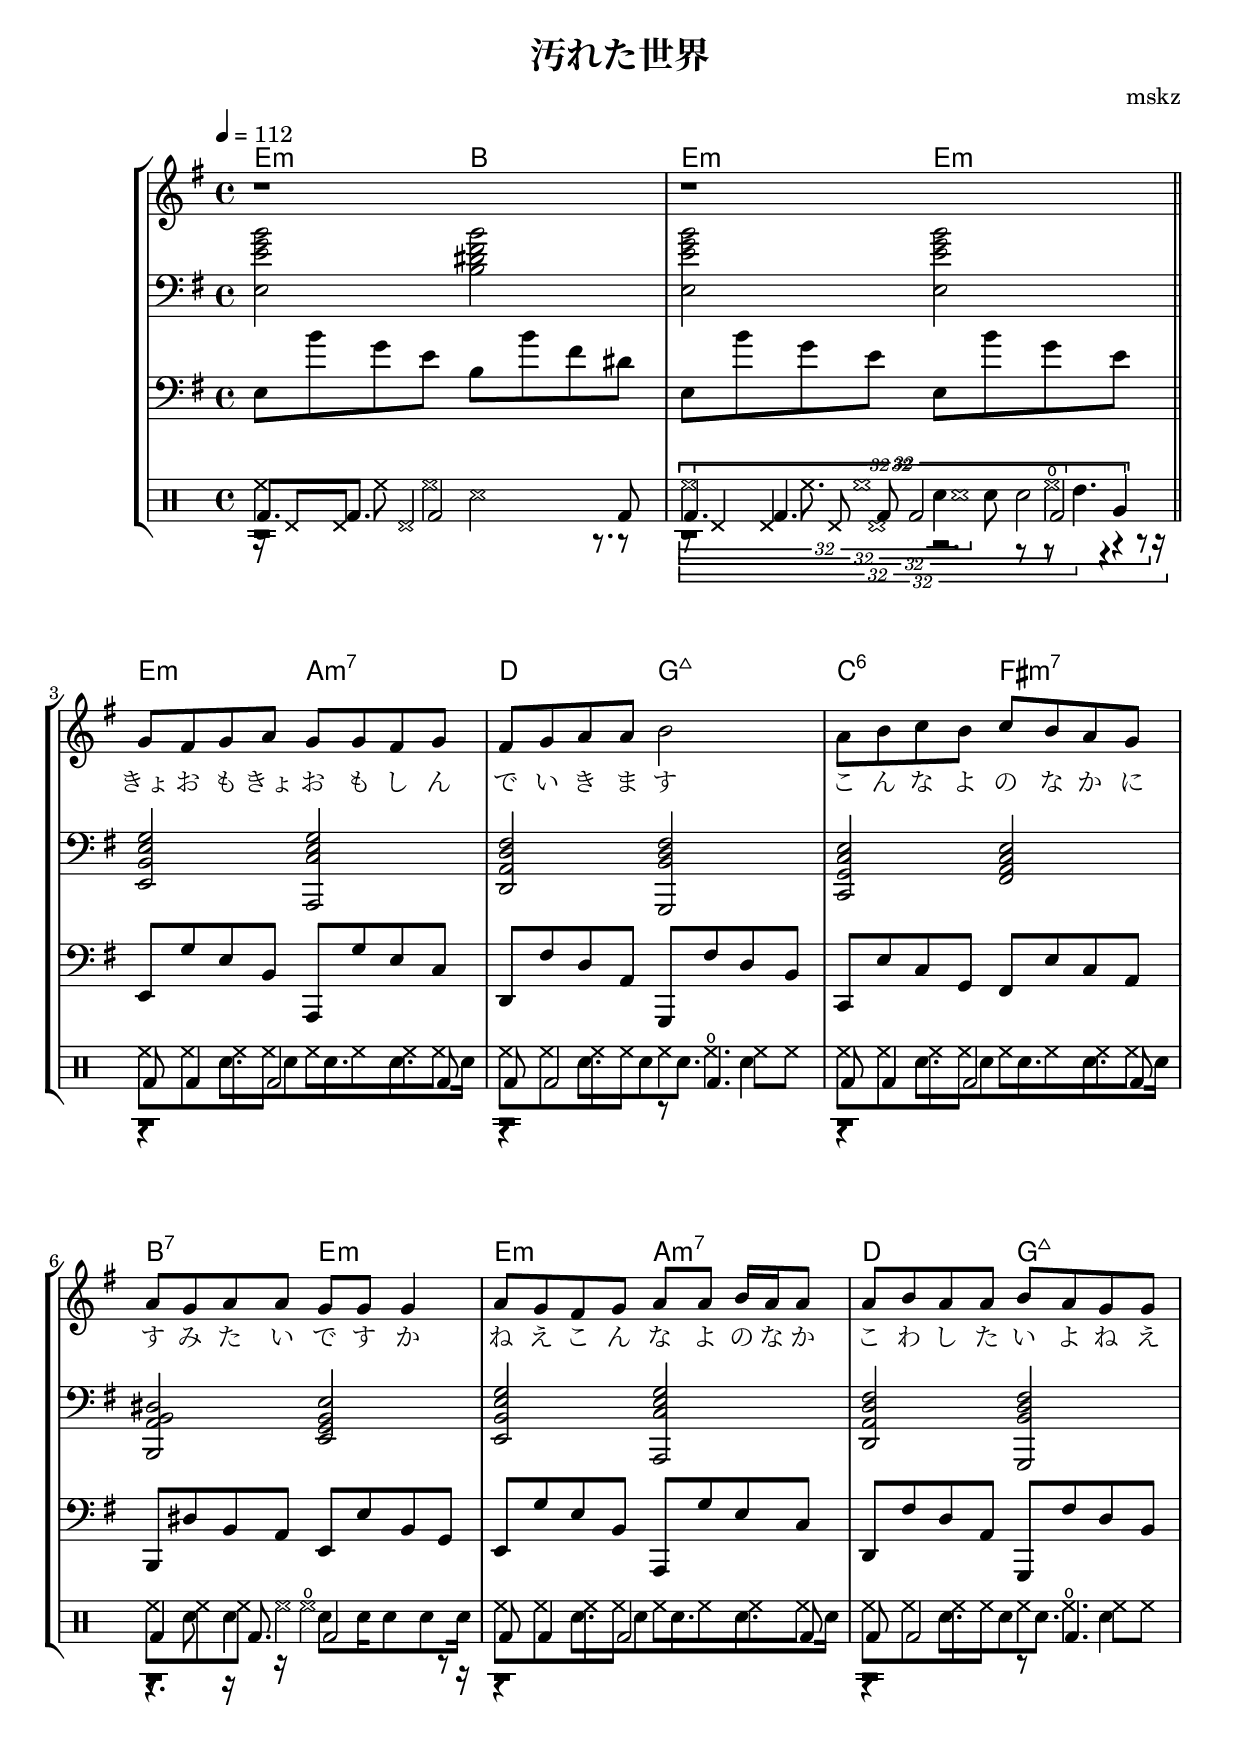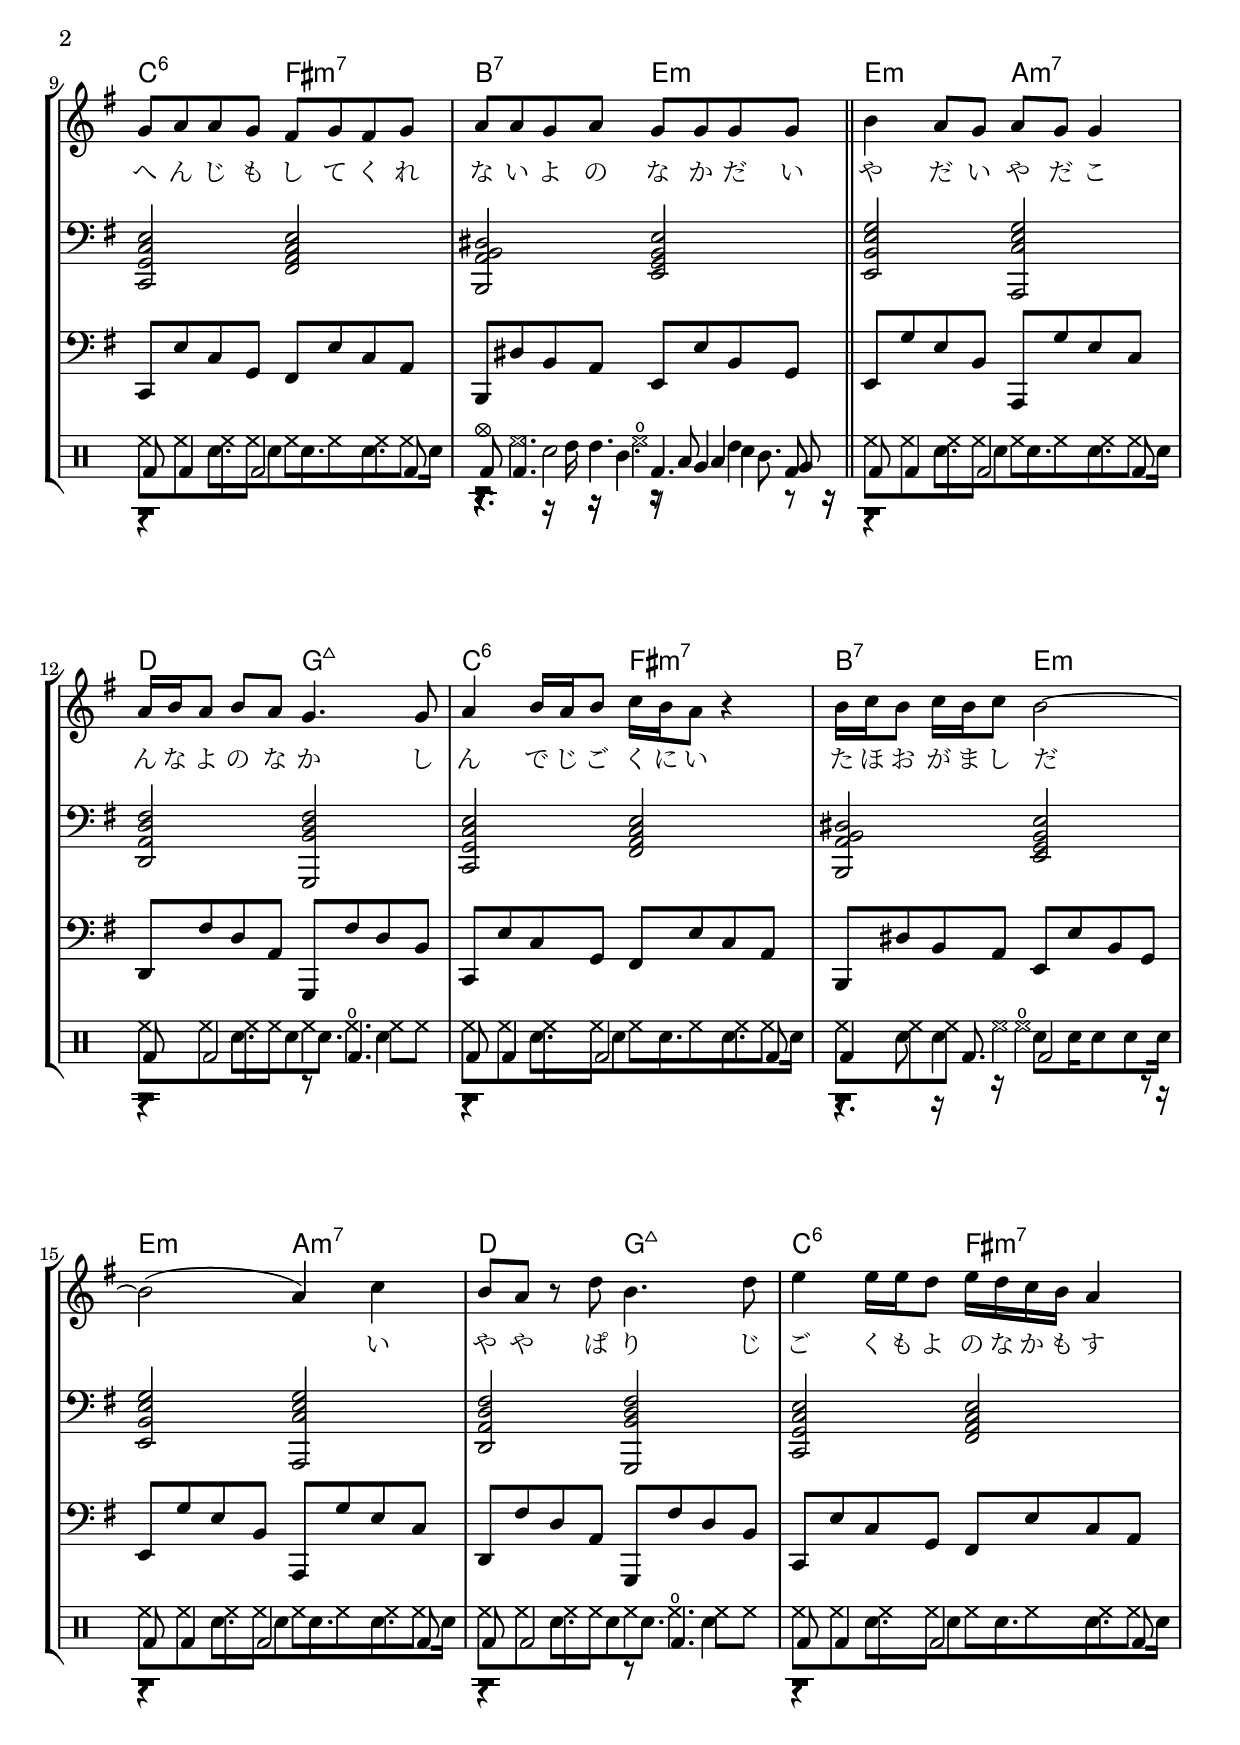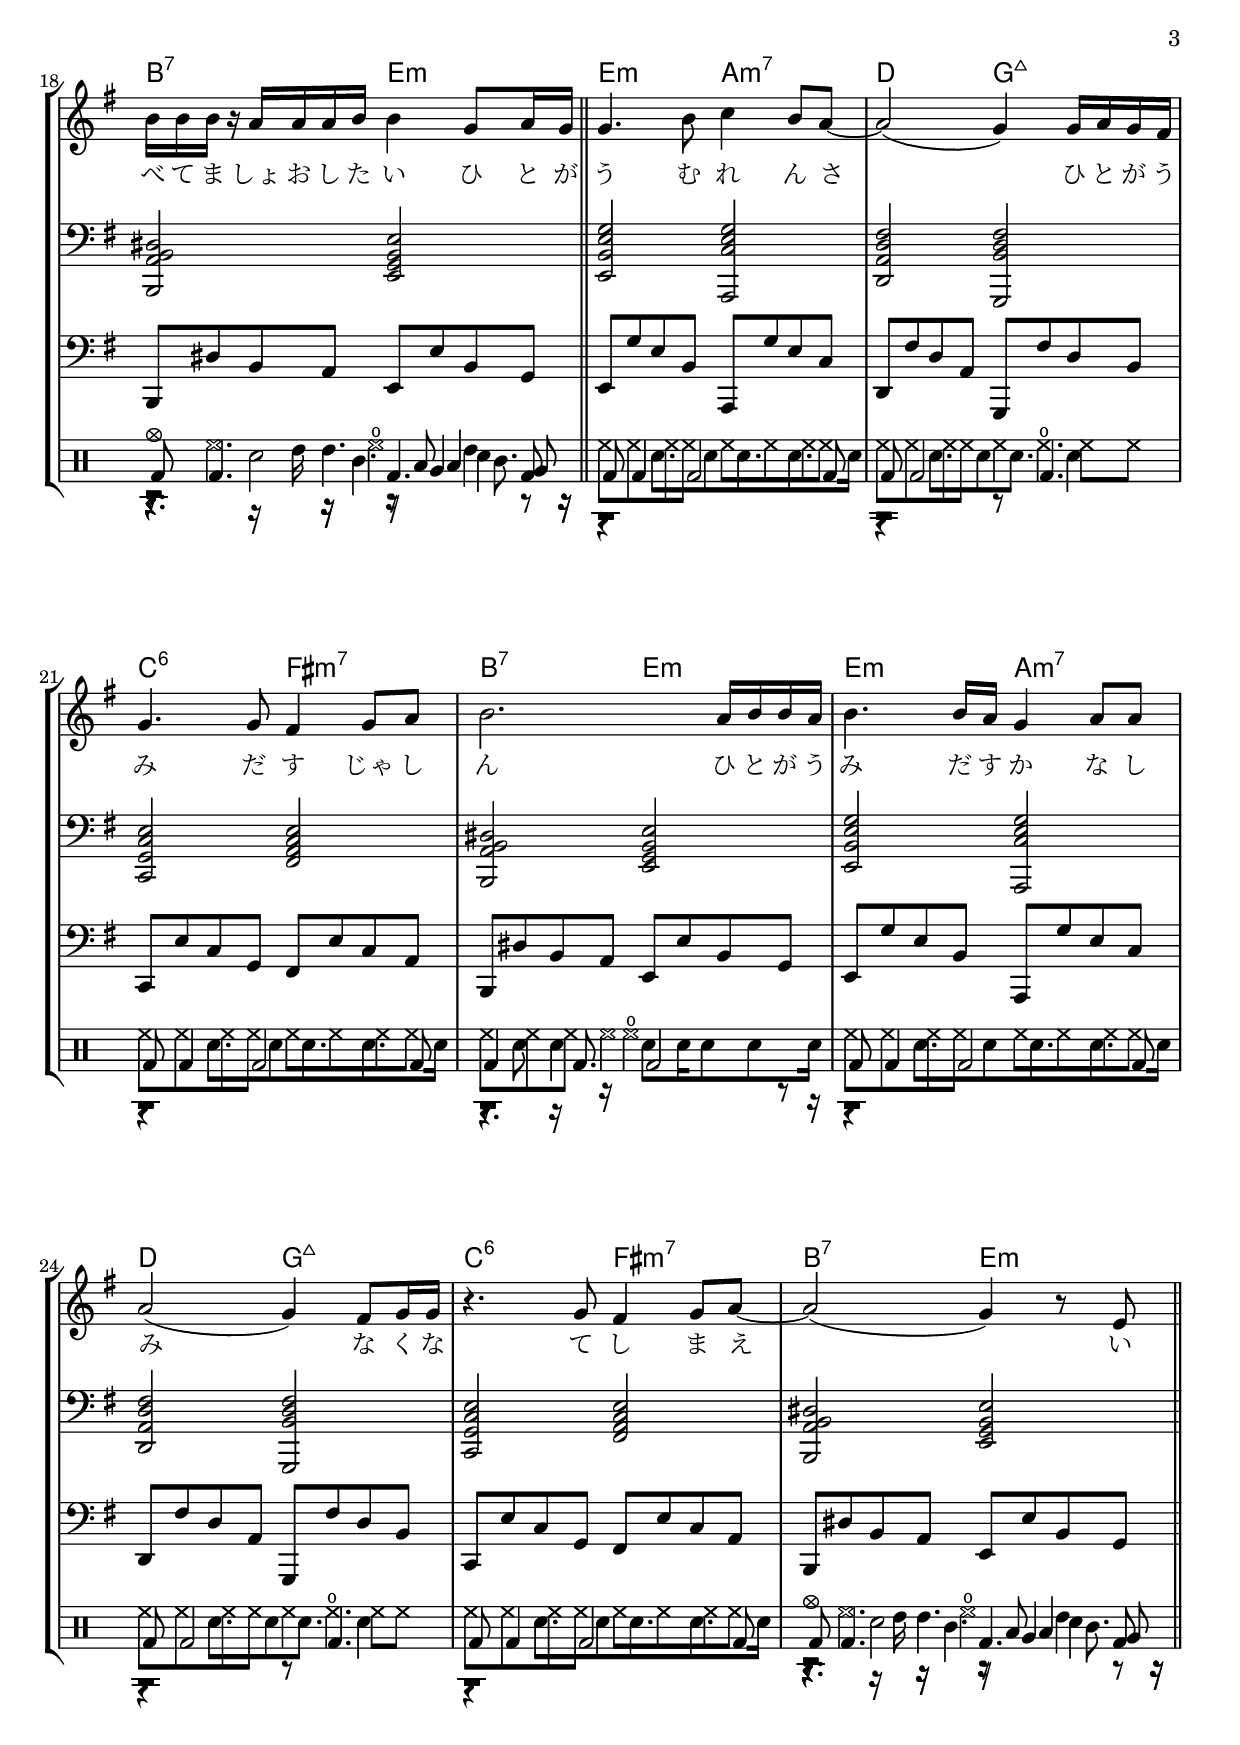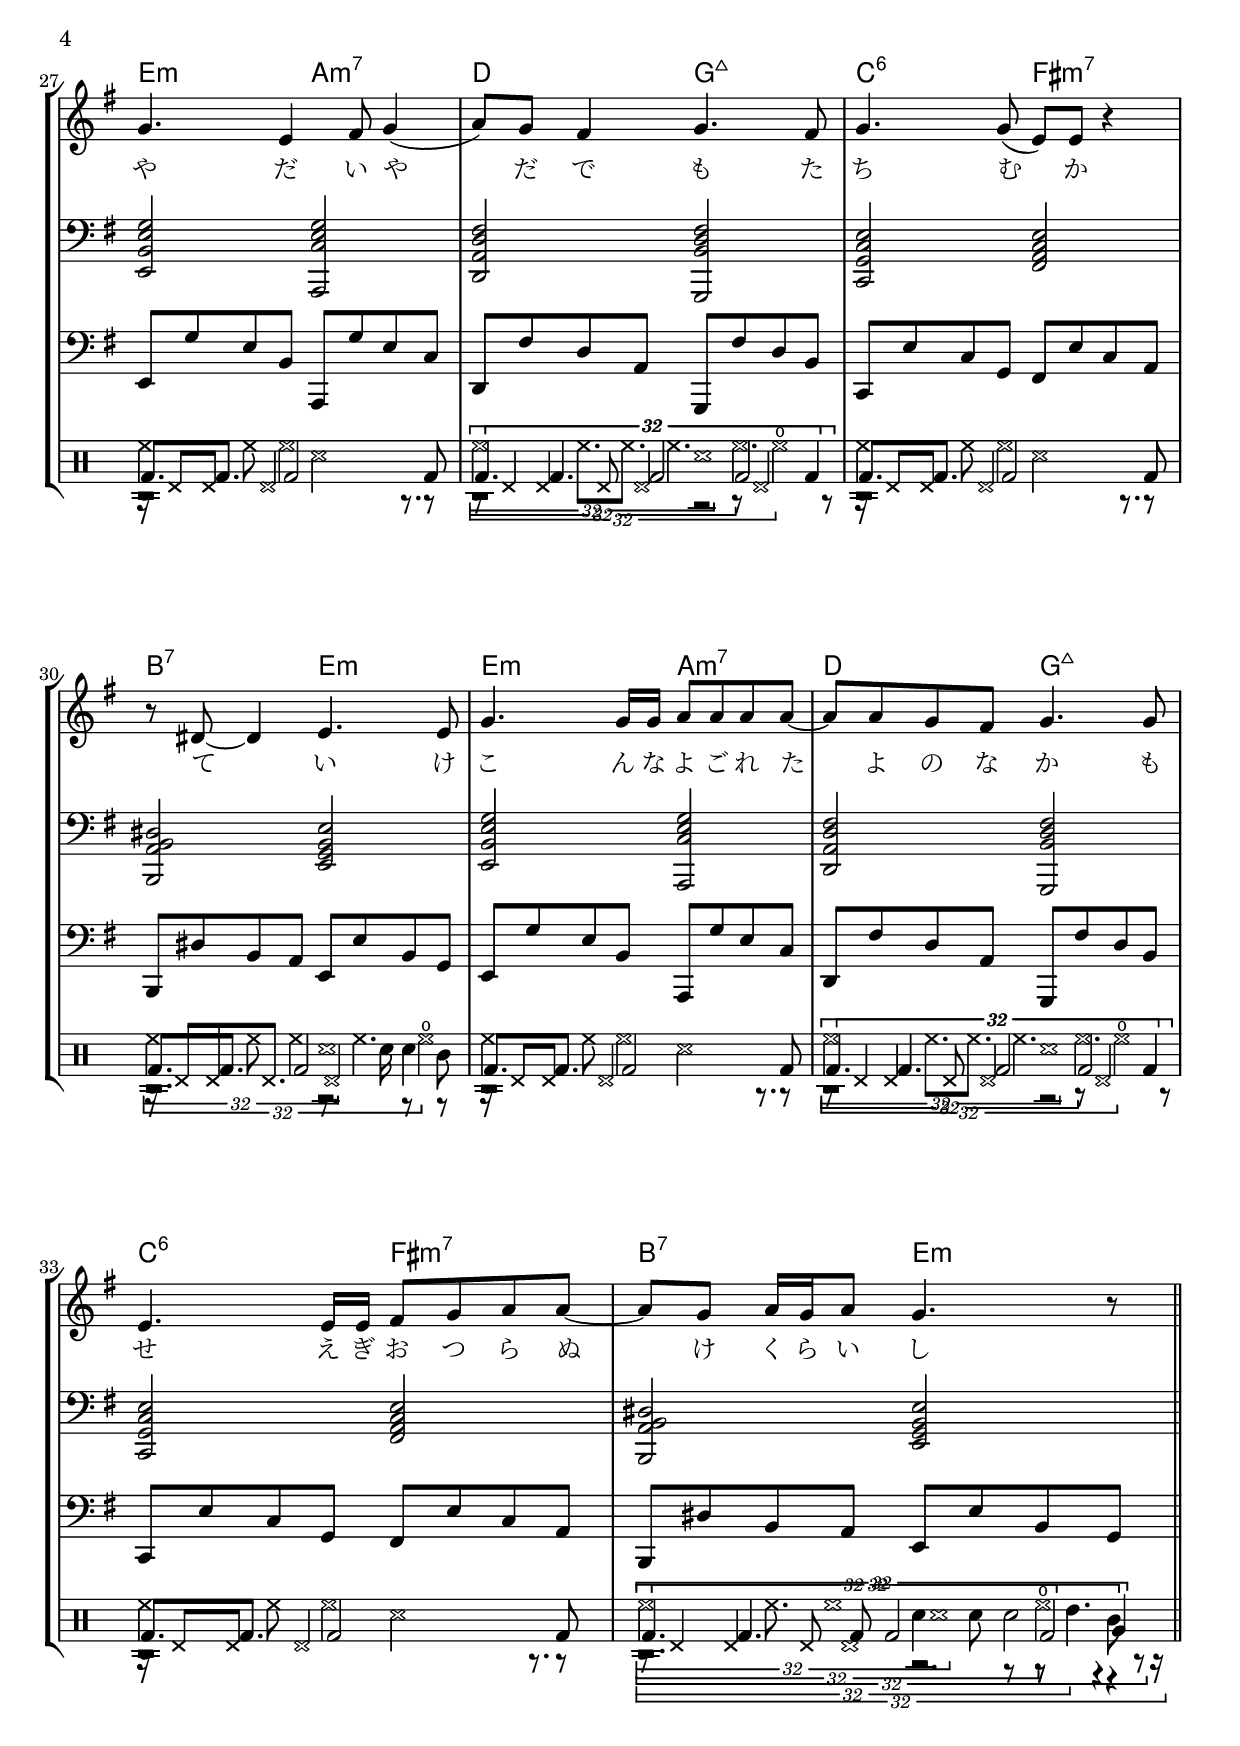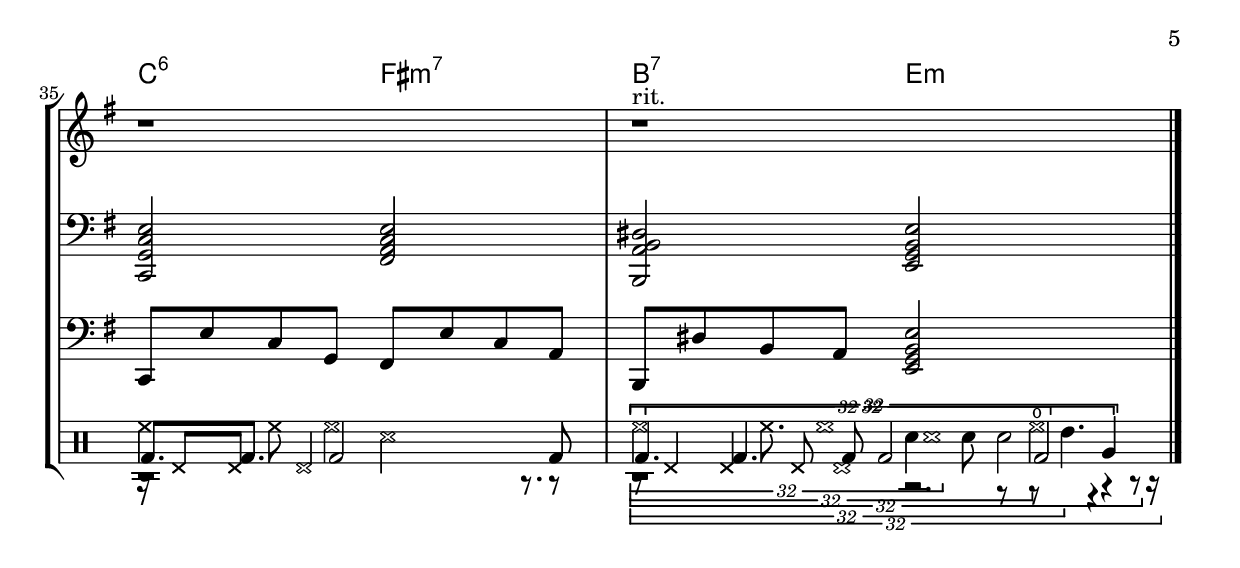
\version "2.12.1"

\header {
	title = \markup {汚れた世界}
	composer = \markup \center-column {mskz}
}

harmony = \chordmode {
	e2:m b e:m e:m 

	e:m a:min7 d g:maj7 c:6 fis:m7 b:7 e:m e:m a:min7 d g:maj7 c:6 fis:m7 b:7 e:m 

	e:m a:min7 d g:maj7 c:6 fis:m7 b:7 e:m e:m a:min7 d g:maj7 c:6 fis:m7 b:7 e:m 

	e:m a:min7 d g:maj7 c:6 fis:m7 b:7 e:m e:m a:min7 d g:maj7 c:6 fis:m7 b:7 e:m 

	e:m a:min7 d g:maj7 c:6 fis:m7 b:7 e:m e:m a:min7 d g:maj7 c:6 fis:m7 b:7 e:m 

	c:6 fis:m7 b:7 e:m 
}

melody = {
	\key g \major
	\tempo 4 = 112
	r1 | r1   
	\set Staff.midiInstrument = #"fss0.35"
	g'8  fis'8  g'8  a'8  g'8  g'8  fis'8  g'8 
	fis'8  g'8  a'8  a'8  b'2 
	a'8  b'8  c''8  b'8  c''8  b'8  a'8  g'8 
	a'8  g'8  a'8  a'8  g'8  g'8  g'4 
	a'8  g'8  fis'8  g'8  a'8  a'8  b'16  a'16  a'8 
	a'8  b'8  a'8  a'8  b'8  a'8  g'8  g'8 
	g'8  a'8  a'8  g'8  fis'8  g'8  fis'8  g'8 
	a'8  a'8  g'8  a'8  g'8  g'8  g'8  	\set Staff.midiInstrument = #"mmi0.38"
	g'8 
	b'4  a'8  g'8  a'8  g'8  g'4 
	a'16  b'16  a'8  b'8  a'8  g'4.  g'8 
	a'4  b'16  a'16  b'8  c''16  b'16  a'8  r4 
	b'16  c''16  b'8  c''16  b'16  c''8  b'2~ 
	b'2  (a'4)  c''4 
	b'8  a'8  r8  d''8  b'4.  d''8 
	e''4  e''16  e''16  d''8  e''16  d''16  c''16  b'16  a'4 
	b'16  b'16  b'16  r16  a'16  a'16  a'16  b'16  b'4  	\set Staff.midiInstrument = #"fss0.35"
	g'8  a'16  g'16 
	g'4.  b'8  c''4  b'8  a'8~ 
	a'2  (g'4)  g'16  a'16  g'16  fis'16 
	g'4.  g'8  fis'4  g'8  a'8 
	b'2.  a'16  b'16  b'16  a'16 
	b'4.  b'16  a'16  g'4  a'8  a'8 
	a'2  (g'4)  fis'8  g'16  g'16 
	r4.  g'8  fis'4  g'8  a'8~ 
	a'2  (g'4)  	r8 	\set Staff.midiInstrument = #"fss0.6"
	e'8 
	g'4.  e'4  fis'8  g'4 
	(a'8)  g'8  fis'4  g'4.  fis'8 
	g'4.  g'8  (e'8)  e'8  r4~ 
	r8  dis'8  dis'4  e'4.  e'8 
	g'4.  g'16  g'16  a'8  a'8  a'8  a'8~ 
	a'8  a'8  g'8  fis'8  g'4.  g'8 
	e'4.  e'16  e'16  fis'8  g'8  a'8  a'8~ 
	a'8  g'8  a'16  g'16  a'8  g'4.  	r8 	r1 | r1^"rit." \bar "|."
}

words = \lyricmode {
	
	きょ  お  も  きょ  お  も  し  ん  で  い  き  ま  す  こ  ん  な  よ  の  な  か  に  す  み  た  い  で  す  か  ね  え  こ  ん  な  よ  の  な  か  こ  わ  し  た  い  よ  ね  え  へ  ん  じ  も  し  て  く  れ  な  い  よ  の  な  か  だ  
	い  や  だ  い  や  だ  こ  ん  な  よ  の  な  か  し  ん  で  じ  ご  く  に  い  た  ほ  お  が  ま  し  だ  い  や  や  ぱ  り  じ  ご  く  も  よ  の  な  か  も  す  べ  て  ま  しょ  お  し  た  い  
	ひ  と  が  う  む  れ  ん  さ  ひ  と  が  う  み  だ  す  じゃ  し  ん  ひ  と  が  う  み  だ  す  か  な  し  み  な  く  な  て  し  ま  え  
	い  や  だ  い  や  だ  で  も  た  ち  む  か  て  い  け  こ  ん  な  よ  ご  れ  た  よ  の  な  か  も  せ  え  ぎ  お  つ  ら  ぬ  け  く  ら  い  し  す  
	
}

tempochange = {
	\tempo 4 = 112
	r1 | r1 \bar "||"
	\tempo 4 = 112
	r1 | r1 | r1 | r1 | r1 | r1 | r1 | r1 \bar "||"
	\tempo 4 = 112
	r1 | r1 | r1 | r1 | r1 | r1 | r1 | r1 \bar "||"
	\tempo 4 = 112
	r1 | r1 | r1 | r1 | r1 | r1 | r1 | r1 \bar "||"
	\tempo 4 = 112
	r1 | r1 | r1 | r1 | r1 | r1 | r1 | r1 \bar "||"
	\tempo 4 = 112
	r1 | \tempo 4 = 84 r2 \tempo 4 = 74 r2 \bar "|."
}

mainacc = {
	\clef bass
	\set Staff.midiInstrument = #"String Ensemble 1"
	\key g \major
	\tempo 4 = 112
	<e e' g' b'>2
	<b dis' fis' b'>2
	<e e' g' b'>2
	<e e' g' b'>2
	\bar "||"

	\set Staff.midiInstrument = #"Tremolo Strings"
	<e, b, e g>2
	<a,, c e g>2
	<d, a, d fis>2
	<g,, b, d fis>2
	<c, g, c e>2
	<fis, a, c e>2
	<b,, a, b, dis>2
	<e, g, b, e>2
	<e, b, e g>2
	<a,, c e g>2
	<d, a, d fis>2
	<g,, b, d fis>2
	<c, g, c e>2
	<fis, a, c e>2
	<b,, a, b, dis>2
	<e, g, b, e>2
	\bar "||"

	\set Staff.midiInstrument = #"Choir Aahs"
	<e, b, e g>2
	<a,, c e g>2
	<d, a, d fis>2
	<g,, b, d fis>2
	<c, g, c e>2
	<fis, a, c e>2
	<b,, a, b, dis>2
	<e, g, b, e>2
	<e, b, e g>2
	<a,, c e g>2
	<d, a, d fis>2
	<g,, b, d fis>2
	<c, g, c e>2
	<fis, a, c e>2
	<b,, a, b, dis>2
	<e, g, b, e>2
	\bar "||"

	\set Staff.midiInstrument = #"Choir Aahs"
	<e, b, e g>2
	<a,, c e g>2
	<d, a, d fis>2
	<g,, b, d fis>2
	<c, g, c e>2
	<fis, a, c e>2
	<b,, a, b, dis>2
	<e, g, b, e>2
	<e, b, e g>2
	<a,, c e g>2
	<d, a, d fis>2
	<g,, b, d fis>2
	<c, g, c e>2
	<fis, a, c e>2
	<b,, a, b, dis>2
	<e, g, b, e>2
	\bar "||"

	\set Staff.midiInstrument = #"String Ensemble 1"
	<e, b, e g>2
	<a,, c e g>2
	<d, a, d fis>2
	<g,, b, d fis>2
	<c, g, c e>2
	<fis, a, c e>2
	<b,, a, b, dis>2
	<e, g, b, e>2
	<e, b, e g>2
	<a,, c e g>2
	<d, a, d fis>2
	<g,, b, d fis>2
	<c, g, c e>2
	<fis, a, c e>2
	<b,, a, b, dis>2
	<e, g, b, e>2
	\bar "||"

	\set Staff.midiInstrument = #"String Ensemble 1"
	<c, g, c e>2
	<fis, a, c e>2
	<b,, a, b, dis>2
	<e, g, b, e>2
	\bar "|."
}

subacc = {
	\clef bass
	\set Staff.midiInstrument = #"Pizzicato Strings"
	\key g \major
	\tempo 4 = 112
	e8 b' g' e'
	b8 b' fis' dis'
	e8 b' g' e'
	e8 b' g' e'
	\bar "||"

	\set Staff.midiInstrument = #"Pizzicato Strings"
	e,8 g e b,
	a,,8 g e c
	d,8 fis d a,
	g,,8 fis d b,
	c,8 e c g,
	fis,8 e c a,
	b,,8 dis b, a,
	e,8 e b, g,
	e,8 g e b,
	a,,8 g e c
	d,8 fis d a,
	g,,8 fis d b,
	c,8 e c g,
	fis,8 e c a,
	b,,8 dis b, a,
	e,8 e b, g,
	\bar "||"

	\set Staff.midiInstrument = #"Pizzicato Strings"
	e,8 g e b,
	a,,8 g e c
	d,8 fis d a,
	g,,8 fis d b,
	c,8 e c g,
	fis,8 e c a,
	b,,8 dis b, a,
	e,8 e b, g,
	e,8 g e b,
	a,,8 g e c
	d,8 fis d a,
	g,,8 fis d b,
	c,8 e c g,
	fis,8 e c a,
	b,,8 dis b, a,
	e,8 e b, g,
	\bar "||"

	\set Staff.midiInstrument = #"Pizzicato Strings"
	e,8 g e b,
	a,,8 g e c
	d,8 fis d a,
	g,,8 fis d b,
	c,8 e c g,
	fis,8 e c a,
	b,,8 dis b, a,
	e,8 e b, g,
	e,8 g e b,
	a,,8 g e c
	d,8 fis d a,
	g,,8 fis d b,
	c,8 e c g,
	fis,8 e c a,
	b,,8 dis b, a,
	e,8 e b, g,
	\bar "||"

	\set Staff.midiInstrument = #"Pizzicato Strings"
	e,8 g e b,
	a,,8 g e c
	d,8 fis d a,
	g,,8 fis d b,
	c,8 e c g,
	fis,8 e c a,
	b,,8 dis b, a,
	e,8 e b, g,
	e,8 g e b,
	a,,8 g e c
	d,8 fis d a,
	g,,8 fis d b,
	c,8 e c g,
	fis,8 e c a,
	b,,8 dis b, a,
	e,8 e b, g,
	\bar "||"

	\set Staff.midiInstrument = #"Pizzicato Strings"
	c,8 e c g,
	fis,8 e c a,
	b,,8 dis b, a,
	<e, g, b, e>2
	\bar "|."
}

percA = {
	\drummode {
	hh4 hh8 hh2 r8  |\times 16/32{ hh2 hh8. hh1 r4 r16 } \bar "||"
	hh8 hh8 hh8 hh8 hh8 hh8 hh8 hh8  |hh8 hh8 hh8 hh8 hh4 hh8 hh8  |hh8 hh8 hh8 hh8 hh8 hh8 hh8 hh8  |hh8 hh8 hh8 hh2 r8  |hh8 hh8 hh8 hh8 hh8 hh8 hh8 hh8  |hh8 hh8 hh8 hh8 hh4 hh8 hh8  |hh8 hh8 hh8 hh8 hh8 hh8 hh8 hh8  |r8 hh2. r8  \bar "||"
	hh8 hh8 hh8 hh8 hh8 hh8 hh8 hh8  |hh8 hh8 hh8 hh8 hh4 hh8 hh8  |hh8 hh8 hh8 hh8 hh8 hh8 hh8 hh8  |hh8 hh8 hh8 hh2 r8  |hh8 hh8 hh8 hh8 hh8 hh8 hh8 hh8  |hh8 hh8 hh8 hh8 hh4 hh8 hh8  |hh8 hh8 hh8 hh8 hh8 hh8 hh8 hh8  |r8 hh2. r8  \bar "||"
	hh8 hh8 hh8 hh8 hh8 hh8 hh8 hh8  |hh8 hh8 hh8 hh8 hh4 hh8 hh8  |hh8 hh8 hh8 hh8 hh8 hh8 hh8 hh8  |hh8 hh8 hh8 hh2 r8  |hh8 hh8 hh8 hh8 hh8 hh8 hh8 hh8  |hh8 hh8 hh8 hh8 hh4 hh8 hh8  |hh8 hh8 hh8 hh8 hh8 hh8 hh8 hh8  |r8 hh2. r8  \bar "||"
	hh4 hh8 hh2 r8  |\times 16/32{ hh2 hh8. hh8. hh4. hh2. } |hh4 hh8 hh2 r8  |hh4 hh8 hh4 hh4.  |hh4 hh8 hh2 r8  |\times 16/32{ hh2 hh8. hh8. hh4. hh2. } |hh4 hh8 hh2 r8  |\times 16/32{ hh2 hh8. hh1 r4 r16 } \bar "||"
	hh4 hh8 hh2 r8  |\times 16/32{ hh2 hh8. hh1 r4 r16 } \bar "|."
	}
}

percB = {
	\drummode {
	r16 hhp8 hhp8 hhp2 r8.  |\times 16/32{ r8 hhp4 hhp4 hhp8 hhp1 r4 } \bar "||"
	r4 sn8. sn8 sn8. sn8. sn16  |r4 sn8. sn8 sn8. sn4  |r4 sn8. sn8 sn8. sn8. sn16  |r8 sn8 sn4 sn8 sn16 sn8 sn8 sn16  |r4 sn8. sn8 sn8. sn8. sn16  |r4 sn8. sn8 sn8. sn4  |r4 sn8. sn8 sn8. sn8. sn16  |r4 sn2 sn4  \bar "||"
	r4 sn8. sn8 sn8. sn8. sn16  |r4 sn8. sn8 sn8. sn4  |r4 sn8. sn8 sn8. sn8. sn16  |r8 sn8 sn4 sn8 sn16 sn8 sn8 sn16  |r4 sn8. sn8 sn8. sn8. sn16  |r4 sn8. sn8 sn8. sn4  |r4 sn8. sn8 sn8. sn8. sn16  |r4 sn2 sn4  \bar "||"
	r4 sn8. sn8 sn8. sn8. sn16  |r4 sn8. sn8 sn8. sn4  |r4 sn8. sn8 sn8. sn8. sn16  |r8 sn8 sn4 sn8 sn16 sn8 sn8 sn16  |r4 sn8. sn8 sn8. sn8. sn16  |r4 sn8. sn8 sn8. sn4  |r4 sn8. sn8 sn8. sn8. sn16  |r4 sn2 sn4  \bar "||"
	r16 hhp8 hhp8 hhp2 r8.  |\times 16/32{ r8 hhp4 hhp4 hhp8 hhp2 r8 hhp2 r8 } |r16 hhp8 hhp8 hhp2 r8.  |r16 hhp8 hhp8 hhp8. hhp2  |r16 hhp8 hhp8 hhp2 r8.  |\times 16/32{ r8 hhp4 hhp4 hhp8 hhp2 r8 hhp2 r8 } |r16 hhp8 hhp8 hhp2 r8.  |\times 16/32{ r8 hhp4 hhp4 hhp8 hhp1 r4 } \bar "||"
	r16 hhp8 hhp8 hhp2 r8.  |\times 16/32{ r8 hhp4 hhp4 hhp8 hhp1 r4 } \bar "|."
	}
}

percC = {
	\drummode {
	r1  |\times 16/32{ r1 r2 hho2 } \bar "||"
	bd8 bd4 bd2 bd8  |bd8 bd2 bd4.  |bd8 bd4 bd2 bd8  |bd4 r16 bd8. bd2  |bd8 bd4 bd2 bd8  |bd8 bd2 bd4.  |bd8 bd4 bd2 bd8  |bd8 bd4. bd4. bd8  \bar "||"
	bd8 bd4 bd2 bd8  |bd8 bd2 bd4.  |bd8 bd4 bd2 bd8  |bd4 r16 bd8. bd2  |bd8 bd4 bd2 bd8  |bd8 bd2 bd4.  |bd8 bd4 bd2 bd8  |bd8 bd4. bd4. bd8  \bar "||"
	bd8 bd4 bd2 bd8  |bd8 bd2 bd4.  |bd8 bd4 bd2 bd8  |bd4 r16 bd8. bd2  |bd8 bd4 bd2 bd8  |bd8 bd2 bd4.  |bd8 bd4 bd2 bd8  |bd8 bd4. bd4. bd8  \bar "||"
	r1  |\times 16/32{ r1 r2 hho2 } |r1  |\times 16/32{ r1 r2 hho2 } |r1  |\times 16/32{ r1 r2 hho2 } |r1  |\times 16/32{ r1 r2 hho2 } \bar "||"
	r1  |\times 16/32{ r1 r2 hho2 } \bar "|."
	}
}

percD = {
	\drummode {
	bd8. bd8. bd2 bd8  |\times 16/32{ bd4. bd4. bd8 bd2 r8 bd2 } \bar "||"
	r1  |r2 r8 hho4.  |r1  |r4. r16 hho2 r16  |r1  |r2 r8 hho4.  |r1  |r4. r16 hho2 r16  \bar "||"
	r1  |r2 r8 hho4.  |r1  |r4. r16 hho2 r16  |r1  |r2 r8 hho4.  |r1  |r4. r16 hho2 r16  \bar "||"
	r1  |r2 r8 hho4.  |r1  |r4. r16 hho2 r16  |r1  |r2 r8 hho4.  |r1  |r4. r16 hho2 r16  \bar "||"
	bd8. bd8. bd2 bd8  |\times 16/32{ bd4. bd4. bd2 bd2 bd4 } |bd8. bd8. bd2 bd8  |bd8. bd8. bd2 r8  |bd8. bd8. bd2 bd8  |\times 16/32{ bd4. bd4. bd2 bd2 bd4 } |bd8. bd8. bd2 bd8  |\times 16/32{ bd4. bd4. bd8 bd2 r8 bd2 } \bar "||"
	bd8. bd8. bd2 bd8  |\times 16/32{ bd4. bd4. bd8 bd2 r8 bd2 } \bar "|."
	}
}

percE = {
	\drummode {
	r2 ss2  |\times 16/32{ r1 ss1 } \bar "||"
	r1 |r1 |r1 |r1 |r1 |r1 |r1 |cymc1  \bar "||"
	r1 |r1 |r1 |r1 |r1 |r1 |r1 |cymc1  \bar "||"
	r1 |r1 |r1 |r1 |r1 |r1 |r1 |cymc1  \bar "||"
	r2 ss2  |\times 16/32{ r1 ss1 } |r2 ss2  |\times 16/32{ r1 ss1 } |r2 ss2  |\times 16/32{ r1 ss1 } |r2 ss2  |\times 16/32{ r1 ss1 } \bar "||"
	r2 ss2  |\times 16/32{ r1 ss1 } \bar "|."
	}
}

percF = {
	\drummode {
	r1 |\times 16/32{ r1 sn4 sn8 sn2 r8 } \bar "||"
	r1 |r1 |r1 |r1 |r1 |r1 |r1 |r4 r16 tommh16 tommh4. tommh4  \bar "||"
	r1 |r1 |r1 |r1 |r1 |r1 |r1 |r4 r16 tommh16 tommh4. tommh4  \bar "||"
	r1 |r1 |r1 |r1 |r1 |r1 |r1 |r4 r16 tommh16 tommh4. tommh4  \bar "||"
	r1 |r1 |r1 |r2 r8. sn16 sn4  |r1 |r1 |r1 |\times 16/32{ r1 sn4 sn8 sn2 r8 } \bar "||"
	r1 |\times 16/32{ r1 sn4 sn8 sn2 r8 } \bar "|."
	}
}

percG = {
	\drummode {
	r1 |r1 \bar "||"
	r1 |r1 |r1 |r1 |r1 |r1 |r1 |r4. r16 tomml4. tomml8.  \bar "||"
	r1 |r1 |r1 |r1 |r1 |r1 |r1 |r4. r16 tomml4. tomml8.  \bar "||"
	r1 |r1 |r1 |r1 |r1 |r1 |r1 |r4. r16 tomml4. tomml8.  \bar "||"
	r1 |r1 |r1 |r2. r8 tomml8  |r1 |r1 |r1 |r2. r8 tomml8  \bar "||"
	r1 |r1 \bar "|."
	}
}

percH = {
	\drummode {
	r1 |\times 16/32{ r1 r2 r8 tommh4. } \bar "||"
	r1 |r1 |r1 |r1 |r1 |r1 |r1 |r2 r16 toml8 toml4 r16  \bar "||"
	r1 |r1 |r1 |r1 |r1 |r1 |r1 |r2 r16 toml8 toml4 r16  \bar "||"
	r1 |r1 |r1 |r1 |r1 |r1 |r1 |r2 r16 toml8 toml4 r16  \bar "||"
	r1 |r1 |r1 |r1 |r1 |r1 |r1 |\times 16/32{ r1 r2 r8 tommh4. } \bar "||"
	r1 |\times 16/32{ r1 r2 r8 tommh4. } \bar "|."
	}
}

percI = {
	\drummode {
	r1 |\times 16/32{ r1 r2. tomfh4 } \bar "||"
	r1 |r1 |r1 |r1 |r1 |r1 |r1 |r2 r8 tomfh4 tomfh8  \bar "||"
	r1 |r1 |r1 |r1 |r1 |r1 |r1 |r2 r8 tomfh4 tomfh8  \bar "||"
	r1 |r1 |r1 |r1 |r1 |r1 |r1 |r2 r8 tomfh4 tomfh8  \bar "||"
	r1 |r1 |r1 |r1 |r1 |r1 |r1 |\times 16/32{ r1 r2. tomfh4 } \bar "||"
	r1 |\times 16/32{ r1 r2. tomfh4 } \bar "|."
	}
}

\score {
	<<
		\new StaffGroup <<
			\new ChordNames {\harmony}
			\new Voice = "melody" {\melody}
			\new Lyrics \lyricsto "melody" \words
			\new Staff = "mainacc" {\mainacc}
			\new Staff = "subacc" {\subacc}
			\new DrumStaff <<
				\new DrumVoice {\percA}
				\new DrumVoice {\percB}
				\new DrumVoice {\percC}
				\new DrumVoice {\percD}
				\new DrumVoice {\percE}
				\new DrumVoice {\percF}
				\new DrumVoice {\percG}
				\new DrumVoice {\percH}
				\new DrumVoice {\percI}
			>>
		>>
	>>
	\layout { }
}
